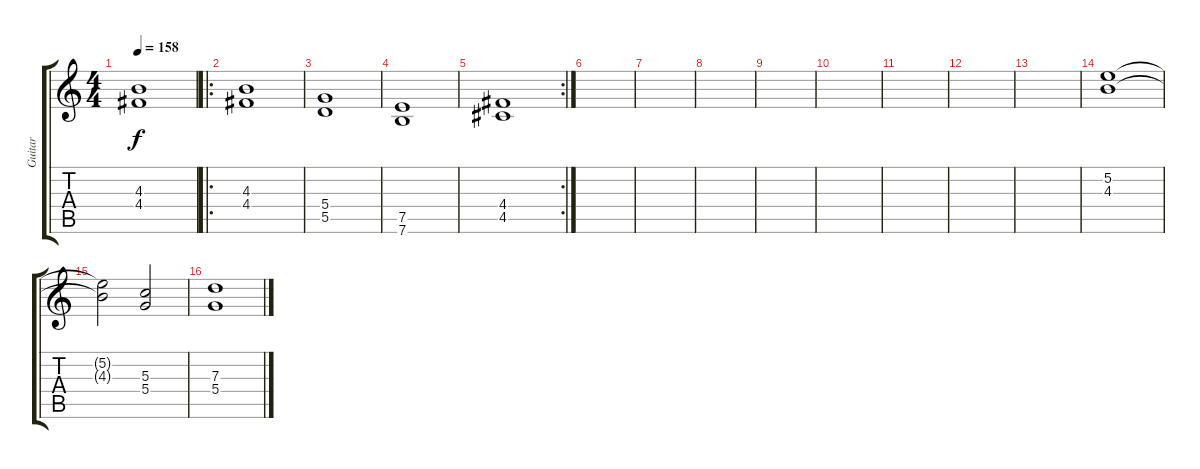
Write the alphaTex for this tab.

\track ("Guitar" "Guitar") {instrument distortionguitar}
\staff {score tabs}
\tuning (E4 B3 G3 D3 A2 E2) {hide}
\ts (4 4)
\tempo 158
\clef g2
\ks c
(4.3{t} 4.4{t}).1{dy f} |
\ro
(4.3 4.4).1 |
(5.4 5.5).1 |
(7.5 7.6).1 |
\rc 2
(4.4 4.5).1 |
|
|
|
|
|
|
|
|
(5.2 4.3).1 |
(5.2{t} 4.3{t}).2 (5.3 5.4).2 |
(7.3 5.4).1
